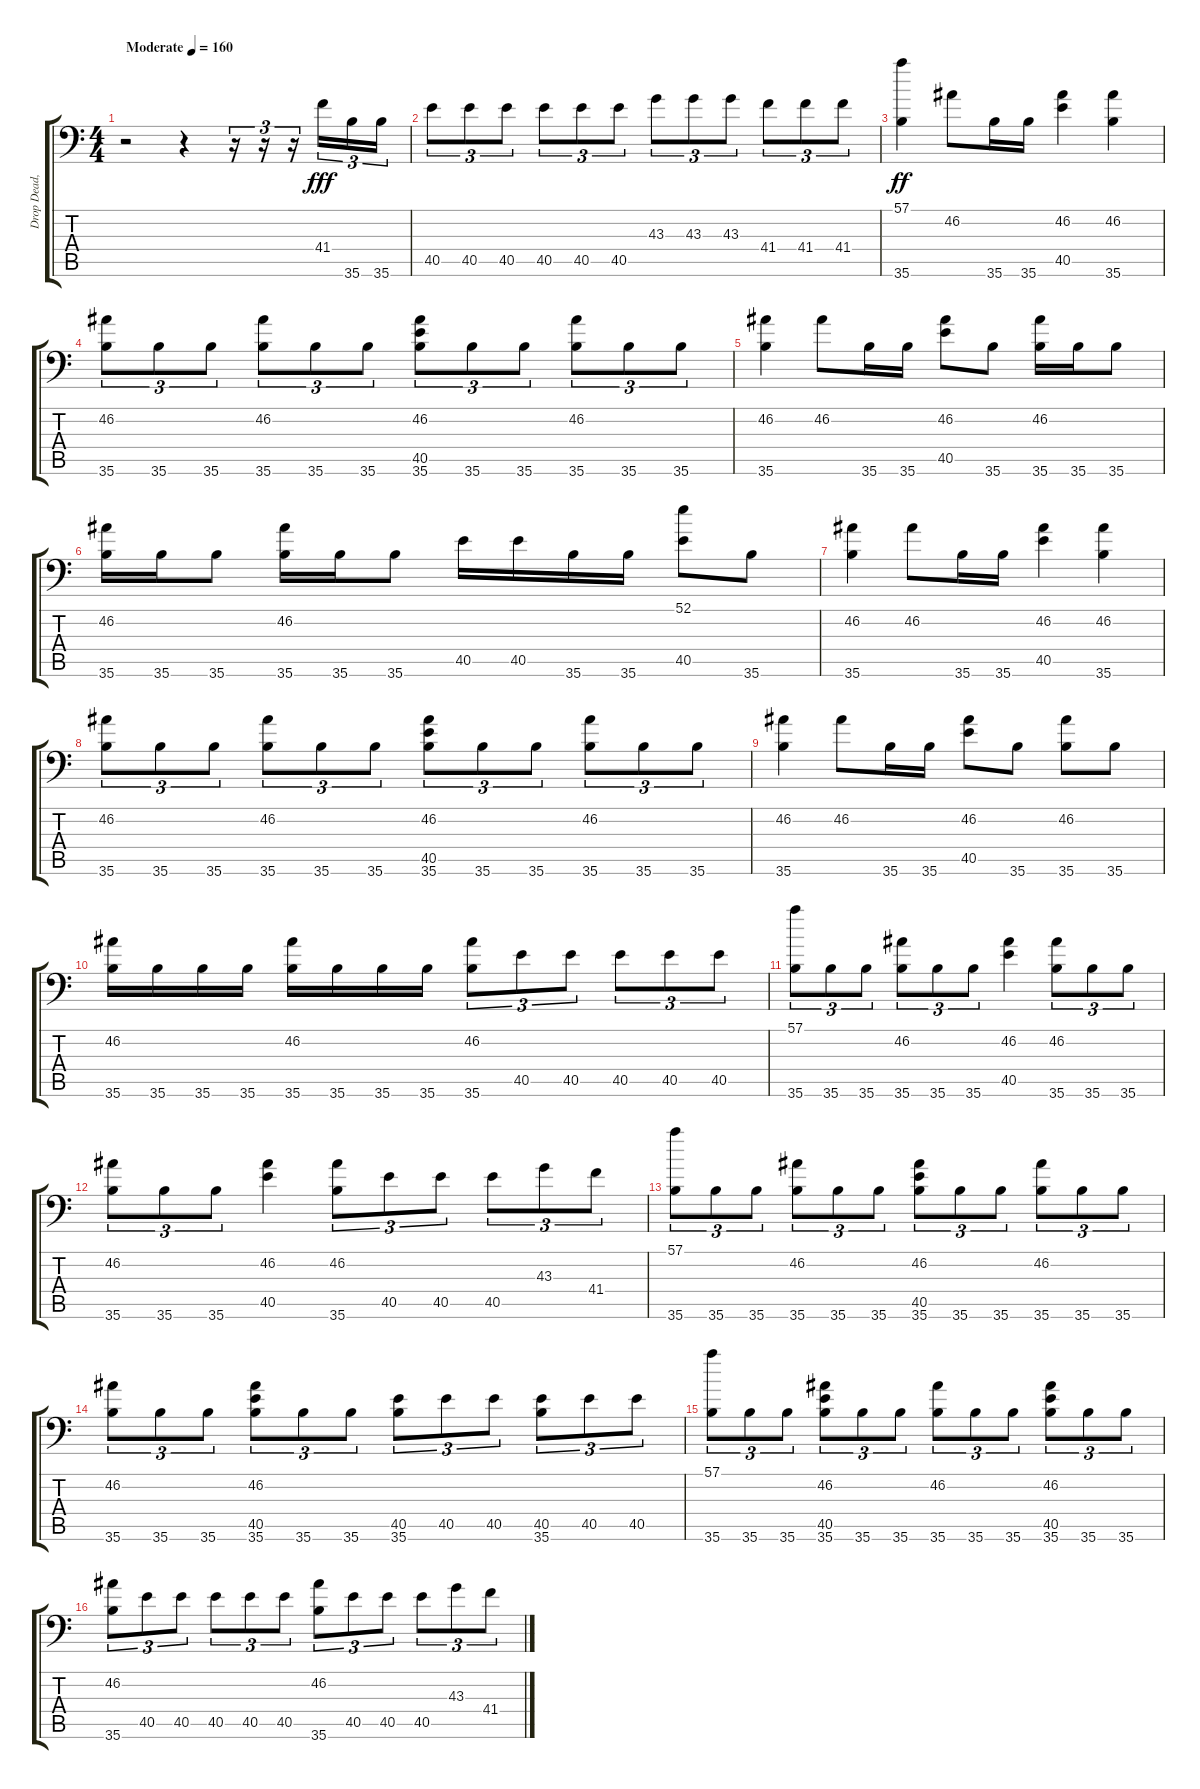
\track ("Drop Dead, Johnny" "Drop Dead,") {instrument acousticgrandpiano}
\staff {score tabs}
\tuning (C-1 C-1 C-1 C-1 C-1 C-1) {hide}
\ts (4 4)
\tempo (160 "Moderate")
\clef f4
\ks c
r.2{dy fff instrument acousticgrandpiano} r.4 r.16{tu (3 2)} r.16{tu (3 2)} r.16{tu (3 2)} 41.4.16{tu (3 2)} 35.6.16{tu (3 2)} 35.6.16{tu (3 2)} |
40.5.8{tu (3 2)} 40.5.8{tu (3 2)} 40.5.8{tu (3 2)} 40.5.8{tu (3 2)} 40.5.8{tu (3 2)} 40.5.8{tu (3 2)} 43.3.8{tu (3 2)} 43.3.8{tu (3 2)} 43.3.8{tu (3 2)} 41.4.8{tu (3 2)} 41.4.8{tu (3 2)} 41.4.8{tu (3 2)} |
(57.1 35.6).4{dy ff} 46.2.8 35.6.16 35.6.16 (46.2 40.5).4 (46.2 35.6).4 |
(46.2 35.6).8{tu (3 2)} 35.6.8{tu (3 2)} 35.6.8{tu (3 2)} (46.2 35.6).8{tu (3 2)} 35.6.8{tu (3 2)} 35.6.8{tu (3 2)} (46.2 40.5 35.6).8{tu (3 2)} 35.6.8{tu (3 2)} 35.6.8{tu (3 2)} (46.2 35.6).8{tu (3 2)} 35.6.8{tu (3 2)} 35.6.8{tu (3 2)} |
(46.2 35.6).4 46.2.8 35.6.16 35.6.16 (46.2 40.5).8 35.6.8 (46.2 35.6).16 35.6.16 35.6.8 |
(46.2 35.6).16 35.6.16 35.6.8 (46.2 35.6).16 35.6.16 35.6.8 40.5.16 40.5.16 35.6.16 35.6.16 (52.1 40.5).8 35.6.8 |
(46.2 35.6).4 46.2.8 35.6.16 35.6.16 (46.2 40.5).4 (46.2 35.6).4 |
(46.2 35.6).8{tu (3 2)} 35.6.8{tu (3 2)} 35.6.8{tu (3 2)} (46.2 35.6).8{tu (3 2)} 35.6.8{tu (3 2)} 35.6.8{tu (3 2)} (46.2 40.5 35.6).8{tu (3 2)} 35.6.8{tu (3 2)} 35.6.8{tu (3 2)} (46.2 35.6).8{tu (3 2)} 35.6.8{tu (3 2)} 35.6.8{tu (3 2)} |
(46.2 35.6).4 46.2.8 35.6.16 35.6.16 (46.2 40.5).8 35.6.8 (46.2 35.6).8 35.6.8 |
(46.2 35.6).16 35.6.16 35.6.16 35.6.16 (46.2 35.6).16 35.6.16 35.6.16 35.6.16 (46.2 35.6).8{tu (3 2)} 40.5.8{tu (3 2)} 40.5.8{tu (3 2)} 40.5.8{tu (3 2)} 40.5.8{tu (3 2)} 40.5.8{tu (3 2)} |
(57.1 35.6).8{tu (3 2)} 35.6.8{tu (3 2)} 35.6.8{tu (3 2)} (46.2 35.6).8{tu (3 2)} 35.6.8{tu (3 2)} 35.6.8{tu (3 2)} (46.2 40.5).4 (46.2 35.6).8{tu (3 2)} 35.6.8{tu (3 2)} 35.6.8{tu (3 2)} |
(46.2 35.6).8{tu (3 2)} 35.6.8{tu (3 2)} 35.6.8{tu (3 2)} (46.2 40.5).4 (46.2 35.6).8{tu (3 2)} 40.5.8{tu (3 2)} 40.5.8{tu (3 2)} 40.5.8{tu (3 2)} 43.3.8{tu (3 2)} 41.4.8{tu (3 2)} |
(57.1 35.6).8{tu (3 2)} 35.6.8{tu (3 2)} 35.6.8{tu (3 2)} (46.2 35.6).8{tu (3 2)} 35.6.8{tu (3 2)} 35.6.8{tu (3 2)} (46.2 40.5 35.6).8{tu (3 2)} 35.6.8{tu (3 2)} 35.6.8{tu (3 2)} (46.2 35.6).8{tu (3 2)} 35.6.8{tu (3 2)} 35.6.8{tu (3 2)} |
(46.2 35.6).8{tu (3 2)} 35.6.8{tu (3 2)} 35.6.8{tu (3 2)} (46.2 40.5 35.6).8{tu (3 2)} 35.6.8{tu (3 2)} 35.6.8{tu (3 2)} (40.5 35.6).8{tu (3 2)} 40.5.8{tu (3 2)} 40.5.8{tu (3 2)} (40.5 35.6).8{tu (3 2)} 40.5.8{tu (3 2)} 40.5.8{tu (3 2)} |
(57.1 35.6).8{tu (3 2)} 35.6.8{tu (3 2)} 35.6.8{tu (3 2)} (46.2 40.5 35.6).8{tu (3 2)} 35.6.8{tu (3 2)} 35.6.8{tu (3 2)} (46.2 35.6).8{tu (3 2)} 35.6.8{tu (3 2)} 35.6.8{tu (3 2)} (46.2 40.5 35.6).8{tu (3 2)} 35.6.8{tu (3 2)} 35.6.8{tu (3 2)} |
(46.2 35.6).8{tu (3 2)} 40.5.8{tu (3 2)} 40.5.8{tu (3 2)} 40.5.8{tu (3 2)} 40.5.8{tu (3 2)} 40.5.8{tu (3 2)} (46.2 35.6).8{tu (3 2)} 40.5.8{tu (3 2)} 40.5.8{tu (3 2)} 40.5.8{tu (3 2)} 43.3.8{tu (3 2)} 41.4.8{tu (3 2)}
